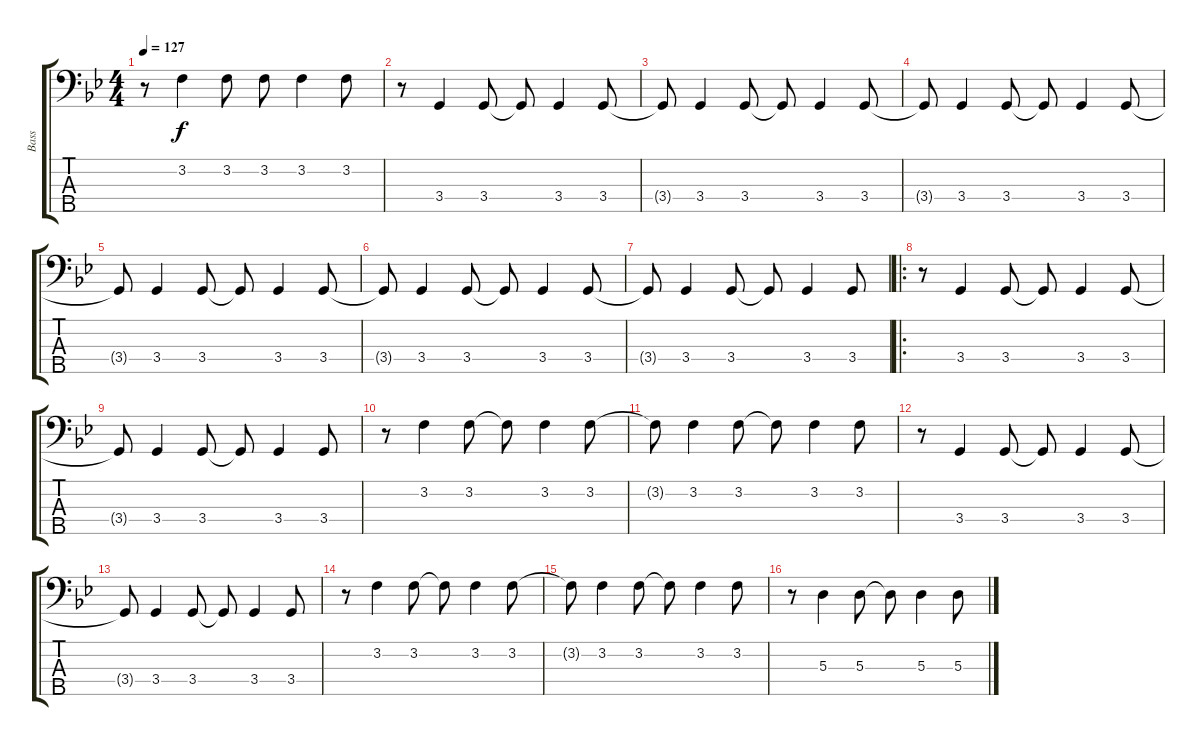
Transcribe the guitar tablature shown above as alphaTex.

\track ("Bass" "Bass") {instrument electricbasspick}
\staff {score tabs}
\tuning (G2 D2 A1 E1 B0) {hide}
\ts (4 4)
\tempo 127
\clef f4
\ks bb
r.8{dy f} 3.2.4 3.2.8 3.2.8 3.2.4 3.2.8 |
r.8 3.4.4 3.4.8 3.4{t}.8 3.4.4 3.4.8 |
3.4{t}.8 3.4.4 3.4.8 3.4{t}.8 3.4.4 3.4.8 |
3.4{t}.8 3.4.4 3.4.8 3.4{t}.8 3.4.4 3.4.8 |
3.4{t}.8 3.4.4 3.4.8 3.4{t}.8 3.4.4 3.4.8 |
3.4{t}.8 3.4.4 3.4.8 3.4{t}.8 3.4.4 3.4.8 |
3.4{t}.8 3.4.4 3.4.8 3.4{t}.8 3.4.4 3.4.8 |
\ro
r.8 3.4.4 3.4.8 3.4{t}.8 3.4.4 3.4.8 |
3.4{t}.8 3.4.4 3.4.8 3.4{t}.8 3.4.4 3.4.8 |
r.8 3.2.4 3.2.8 3.2{t}.8 3.2.4 3.2.8 |
3.2{t}.8 3.2.4 3.2.8 3.2{t}.8 3.2.4 3.2.8 |
r.8 3.4.4 3.4.8 3.4{t}.8 3.4.4 3.4.8 |
3.4{t}.8 3.4.4 3.4.8 3.4{t}.8 3.4.4 3.4.8 |
r.8 3.2.4 3.2.8 3.2{t}.8 3.2.4 3.2.8 |
3.2{t}.8 3.2.4 3.2.8 3.2{t}.8 3.2.4 3.2.8 |
r.8 5.3.4 5.3.8 5.3{t}.8 5.3.4 5.3.8
